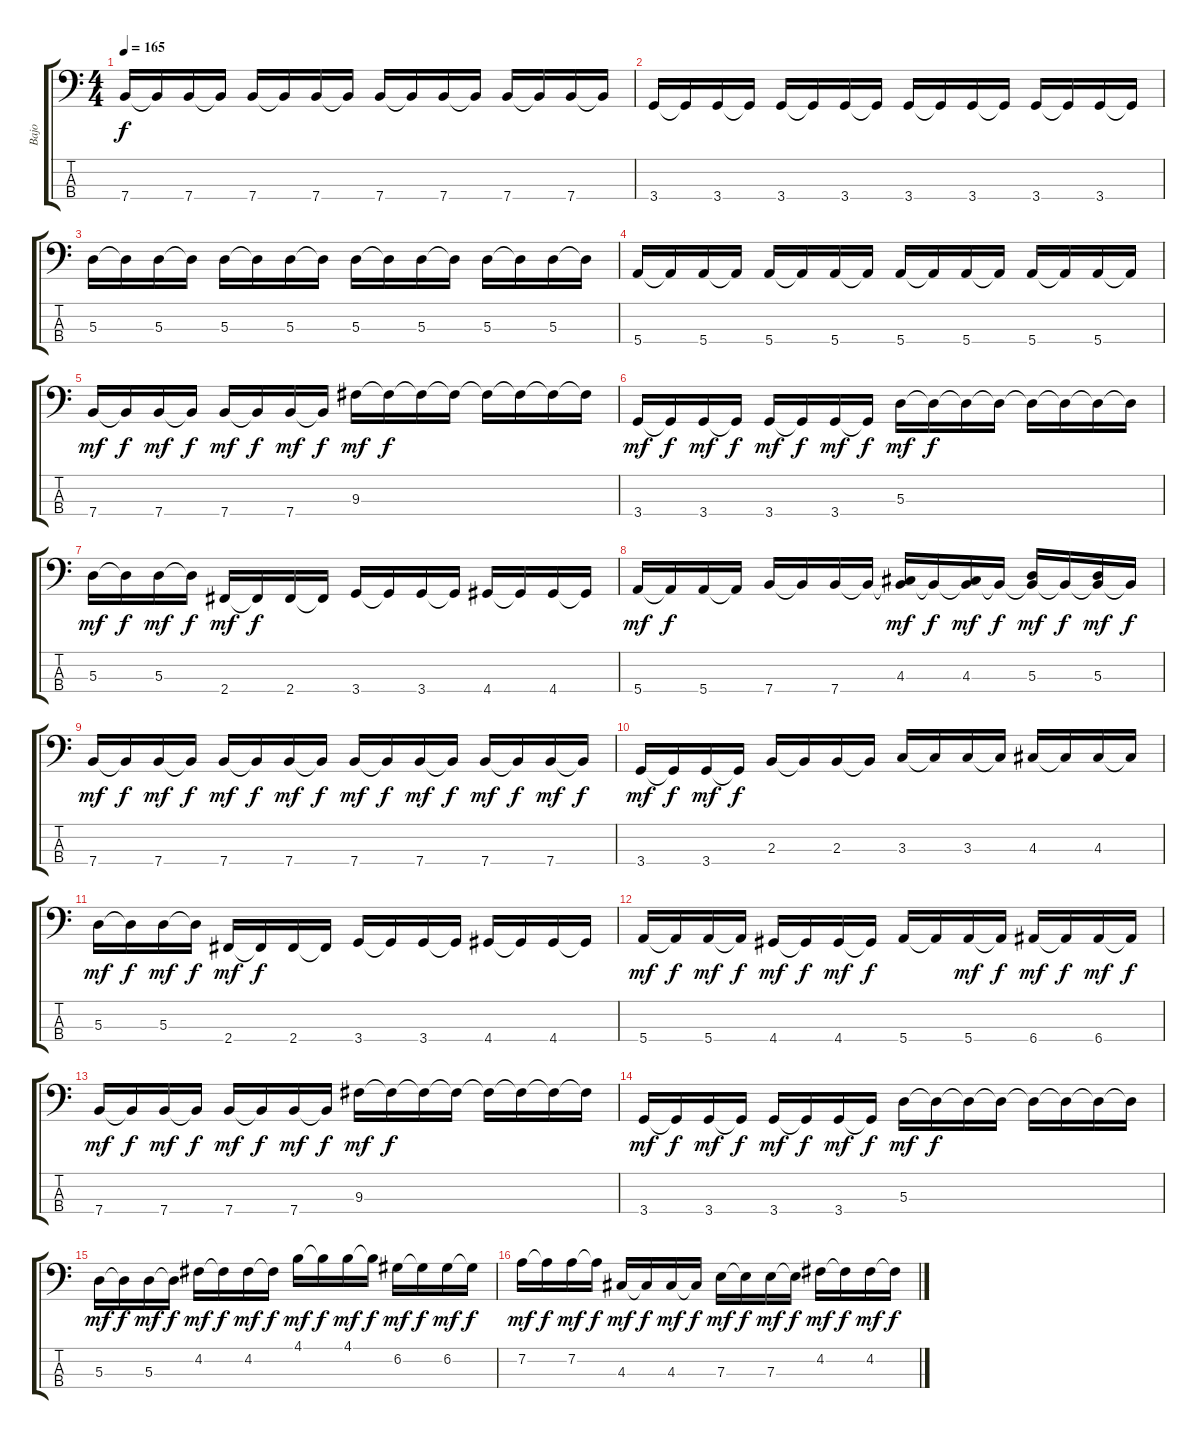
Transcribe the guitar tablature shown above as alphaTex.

\track ("Bajo" "Bajo") {instrument electricbasspick}
\staff {score tabs}
\tuning (G2 D2 A1 E1) {hide}
\ts (4 4)
\tempo 165
\clef f4
\ks c
7.4.16{dy f} 7.4{t}.16 7.4.16 7.4{t}.16 7.4.16 7.4{t}.16 7.4.16 7.4{t}.16 7.4.16 7.4{t}.16 7.4.16 7.4{t}.16 7.4.16 7.4{t}.16 7.4.16 7.4{t}.16 |
3.4.16 3.4{t}.16 3.4.16 3.4{t}.16 3.4.16 3.4{t}.16 3.4.16 3.4{t}.16 3.4.16 3.4{t}.16 3.4.16 3.4{t}.16 3.4.16 3.4{t}.16 3.4.16 3.4{t}.16 |
5.3.16 5.3{t}.16 5.3.16 5.3{t}.16 5.3.16 5.3{t}.16 5.3.16 5.3{t}.16 5.3.16 5.3{t}.16 5.3.16 5.3{t}.16 5.3.16 5.3{t}.16 5.3.16 5.3{t}.16 |
5.4.16 5.4{t}.16 5.4.16 5.4{t}.16 5.4.16 5.4{t}.16 5.4.16 5.4{t}.16 5.4.16 5.4{t}.16 5.4.16 5.4{t}.16 5.4.16 5.4{t}.16 5.4.16 5.4{t}.16 |
7.4.16{dy mf} 7.4{t}.16{dy f} 7.4.16{dy mf} 7.4{t}.16{dy f} 7.4.16{dy mf} 7.4{t}.16{dy f} 7.4.16{dy mf} 7.4{t}.16{dy f} 9.3.16{dy mf} 9.3{t}.16{dy f} 9.3{t}.16 9.3{t}.16 9.3{t}.16 9.3{t}.16 9.3{t}.16 9.3{t}.16 |
3.4.16{dy mf} 3.4{t}.16{dy f} 3.4.16{dy mf} 3.4{t}.16{dy f} 3.4.16{dy mf} 3.4{t}.16{dy f} 3.4.16{dy mf} 3.4{t}.16{dy f} 5.3.16{dy mf} 5.3{t}.16{dy f} 5.3{t}.16 5.3{t}.16 5.3{t}.16 5.3{t}.16 5.3{t}.16 5.3{t}.16 |
5.3.16{dy mf} 5.3{t}.16{dy f} 5.3.16{dy mf} 5.3{t}.16{dy f} 2.4.16{dy mf} 2.4{t}.16{dy f} 2.4.16 2.4{t}.16 3.4.16 3.4{t}.16 3.4.16 3.4{t}.16 4.4.16 4.4{t}.16 4.4.16 4.4{t}.16 |
5.4.16{dy mf} 5.4{t}.16{dy f} 5.4.16 5.4{t}.16 7.4.16 7.4{t}.16 7.4.16 7.4{t}.16 (4.3 7.4{t}).16{dy mf} 7.4{t}.16{dy f} (4.3 7.4{t}).16{dy mf} 7.4{t}.16{dy f} (5.3 7.4{t}).16{dy mf} 7.4{t}.16{dy f} (5.3 7.4{t}).16{dy mf} 7.4{t}.16{dy f} |
7.4.16{dy mf} 7.4{t}.16{dy f} 7.4.16{dy mf} 7.4{t}.16{dy f} 7.4.16{dy mf} 7.4{t}.16{dy f} 7.4.16{dy mf} 7.4{t}.16{dy f} 7.4.16{dy mf} 7.4{t}.16{dy f} 7.4.16{dy mf} 7.4{t}.16{dy f} 7.4.16{dy mf} 7.4{t}.16{dy f} 7.4.16{dy mf} 7.4{t}.16{dy f} |
3.4.16{dy mf} 3.4{t}.16{dy f} 3.4.16{dy mf} 3.4{t}.16{dy f} 2.3.16 2.3{t}.16 2.3.16 2.3{t}.16 3.3.16 3.3{t}.16 3.3.16 3.3{t}.16 4.3.16 4.3{t}.16 4.3.16 4.3{t}.16 |
5.3.16{dy mf} 5.3{t}.16{dy f} 5.3.16{dy mf} 5.3{t}.16{dy f} 2.4.16{dy mf} 2.4{t}.16{dy f} 2.4.16 2.4{t}.16 3.4.16 3.4{t}.16 3.4.16 3.4{t}.16 4.4.16 4.4{t}.16 4.4.16 4.4{t}.16 |
5.4.16{dy mf} 5.4{t}.16{dy f} 5.4.16{dy mf} 5.4{t}.16{dy f} 4.4.16{dy mf} 4.4{t}.16{dy f} 4.4.16{dy mf} 4.4{t}.16{dy f} 5.4.16 5.4{t}.16 5.4.16{dy mf} 5.4{t}.16{dy f} 6.4.16{dy mf} 6.4{t}.16{dy f} 6.4.16{dy mf} 6.4{t}.16{dy f} |
7.4.16{dy mf} 7.4{t}.16{dy f} 7.4.16{dy mf} 7.4{t}.16{dy f} 7.4.16{dy mf} 7.4{t}.16{dy f} 7.4.16{dy mf} 7.4{t}.16{dy f} 9.3.16{dy mf} 9.3{t}.16{dy f} 9.3{t}.16 9.3{t}.16 9.3{t}.16 9.3{t}.16 9.3{t}.16 9.3{t}.16 |
3.4.16{dy mf} 3.4{t}.16{dy f} 3.4.16{dy mf} 3.4{t}.16{dy f} 3.4.16{dy mf} 3.4{t}.16{dy f} 3.4.16{dy mf} 3.4{t}.16{dy f} 5.3.16{dy mf} 5.3{t}.16{dy f} 5.3{t}.16 5.3{t}.16 5.3{t}.16 5.3{t}.16 5.3{t}.16 5.3{t}.16 |
5.3.16{dy mf} 5.3{t}.16{dy f} 5.3.16{dy mf} 5.3{t}.16{dy f} 4.2.16{dy mf} 4.2{t}.16{dy f} 4.2.16{dy mf} 4.2{t}.16{dy f} 4.1.16{dy mf} 4.1{t}.16{dy f} 4.1.16{dy mf} 4.1{t}.16{dy f} 6.2.16{dy mf} 6.2{t}.16{dy f} 6.2.16{dy mf} 6.2{t}.16{dy f} |
7.2.16{dy mf} 7.2{t}.16{dy f} 7.2.16{dy mf} 7.2{t}.16{dy f} 4.3.16{dy mf} 4.3{t}.16{dy f} 4.3.16{dy mf} 4.3{t}.16{dy f} 7.3.16{dy mf} 7.3{t}.16{dy f} 7.3.16{dy mf} 7.3{t}.16{dy f} 4.2.16{dy mf} 4.2{t}.16{dy f} 4.2.16{dy mf} 4.2{t}.16{dy f}
